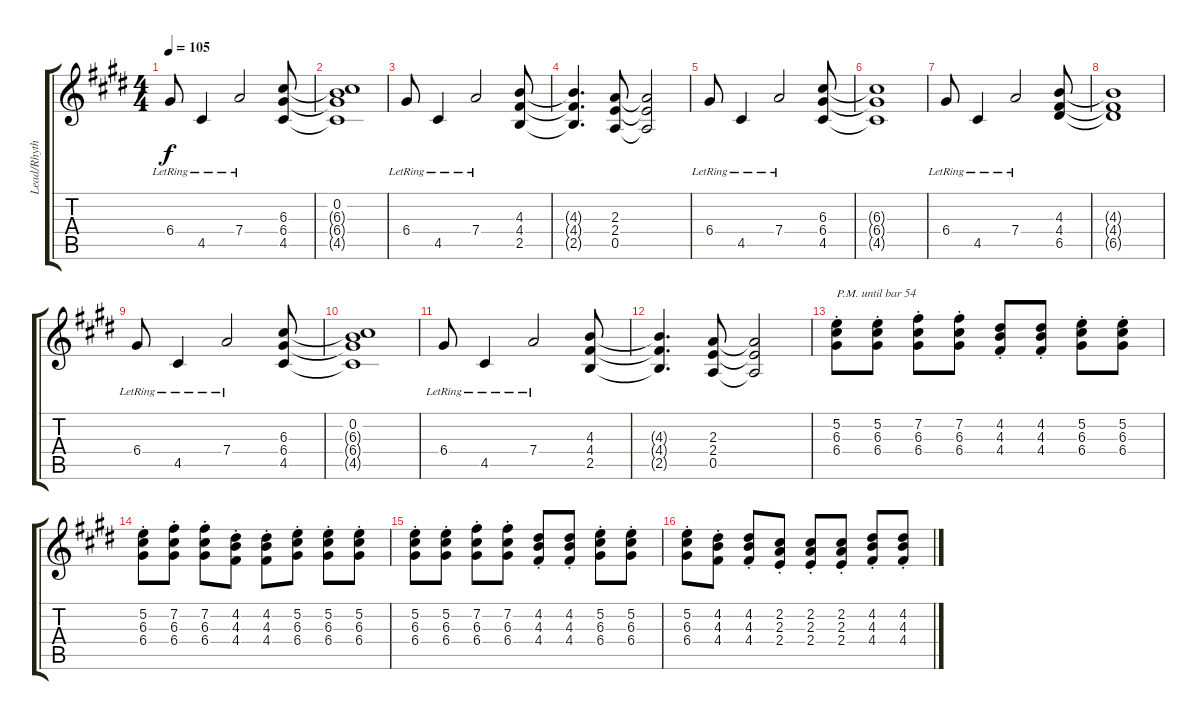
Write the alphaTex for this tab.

\track ("Lead/Rhythm" "Lead/Rhyth") {instrument electricguitarclean}
\staff {score tabs}
\tuning (E4 B3 G3 D3 A2 E2) {hide}
\ts (4 4)
\tempo 105
\clef g2
\ks c#minor
6.4{lr}.8{dy f} 4.5{lr}.4 7.4{lr}.2 (6.3 6.4 4.5).8 |
(0.2 6.3{t} 6.4{t} 4.5{t}).1 |
6.4{lr}.8 4.5{lr}.4 7.4{lr}.2 (4.3 4.4 2.5).8 |
(4.3{t} 4.4{t} 2.5{t}).4{d} (2.3 2.4 0.5).8 (2.3{t} 2.4{t} 0.5{t}).2 |
6.4{lr}.8 4.5{lr}.4 7.4{lr}.2 (6.3 6.4 4.5).8 |
(6.3{t} 6.4{t} 4.5{t}).1 |
6.4{lr}.8 4.5{lr}.4 7.4{lr}.2 (4.3 4.4 6.5).8 |
(4.3{t} 4.4{t} 6.5{t}).1 |
6.4{lr}.8 4.5{lr}.4 7.4{lr}.2 (6.3 6.4 4.5).8 |
(0.2 6.3{t} 6.4{t} 4.5{t}).1 |
6.4{lr}.8 4.5{lr}.4 7.4{lr}.2 (4.3 4.4 2.5).8 |
(4.3{t} 4.4{t} 2.5{t}).4{d} (2.3 2.4 0.5).8 (2.3{t} 2.4{t} 0.5{t}).2 |
(5.2{st} 6.3{st} 6.4{st}).8{txt "P.M. until bar 54" instrument electricguitarclean} (5.2{st} 6.3{st} 6.4{st}).8 (7.2{st} 6.3{st} 6.4{st}).8 (7.2{st} 6.3{st} 6.4{st}).8 (4.2{st} 4.3{st} 4.4{st}).8 (4.2{st} 4.3{st} 4.4{st}).8 (5.2{st} 6.3{st} 6.4{st}).8 (5.2{st} 6.3{st} 6.4{st}).8 |
(5.2{st} 6.3{st} 6.4{st}).8 (7.2{st} 6.3{st} 6.4{st}).8 (7.2{st} 6.3{st} 6.4{st}).8 (4.2{st} 4.3{st} 4.4{st}).8 (4.2{st} 4.3{st} 4.4{st}).8 (5.2{st} 6.3{st} 6.4{st}).8 (5.2{st} 6.3{st} 6.4{st}).8 (5.2{st} 6.3{st} 6.4{st}).8 |
(5.2{st} 6.3{st} 6.4{st}).8 (5.2{st} 6.3{st} 6.4{st}).8 (7.2{st} 6.3{st} 6.4{st}).8 (7.2{st} 6.3{st} 6.4{st}).8 (4.2{st} 4.3{st} 4.4{st}).8 (4.2{st} 4.3{st} 4.4{st}).8 (5.2{st} 6.3{st} 6.4{st}).8 (5.2{st} 6.3{st} 6.4{st}).8 |
(5.2{st} 6.3{st} 6.4{st}).8 (4.2{st} 4.3{st} 4.4{st}).8 (4.2{st} 4.3{st} 4.4{st}).8 (2.2{st} 2.3{st} 2.4{st}).8 (2.2{st} 2.3{st} 2.4{st}).8 (2.2{st} 2.3{st} 2.4{st}).8 (4.2{st} 4.3{st} 4.4{st}).8 (4.2{st} 4.3{st} 4.4{st}).8
